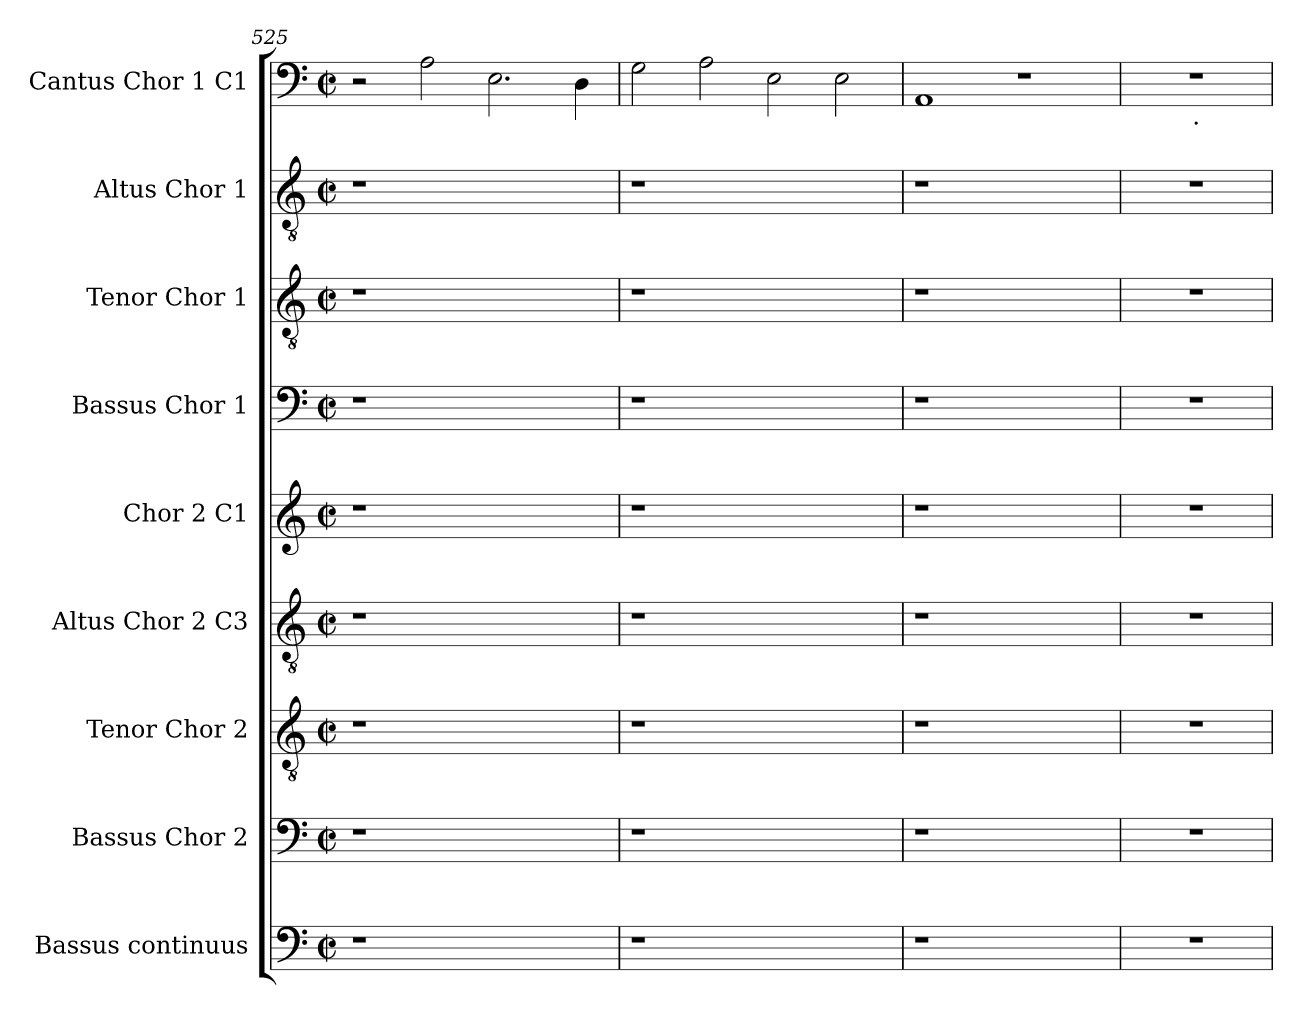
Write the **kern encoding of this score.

**kern	**kern	**kern	**kern	**kern	**kern	**kern	**kern	**kern
*part9	*part8	*part7	*part6	*part5	*part4	*part3	*part2	*part1
*staff9	*staff8	*staff7	*staff6	*staff5	*staff4	*staff3	*staff2	*staff1
*I"Bassus continuus	*I"Bassus Chor 2	*I"Tenor Chor 2	*I"Altus Chor 2 C3	*I"Chor 2 C1	*I"Bassus Chor 1	*I"Tenor Chor 1	*I"Altus Chor 1	*I"Cantus Chor 1 C1
*I'Bc	*I'B2	*I'T2	*I'A2	*I'C2	*I'B1	*I'T1	*I'A1	*I'C1
*clefF4	*clefF4	*clefGv2	*clefGv2	*clefG2	*clefF4	*clefGv2	*clefGv2	*clefF4
*ITrd7c12	*	*	*	*	*	*	*	*
*k[]	*k[]	*k[]	*k[]	*k[]	*k[]	*k[]	*k[]	*k[]
*C:	*C:	*C:	*C:	*C:	*C:	*C:	*C:	*C:
*M2/2	*M2/2	*M2/2	*M2/2	*M2/2	*M2/2	*M2/2	*M2/2	*M2/2
*met(c|)	*met(c|)	*met(c|)	*met(c|)	*met(c|)	*met(c|)	*met(c|)	*met(c|)	*met(c|)
=525	=525	=525	=525	=525	=525	=525	=525	=525
1r	1r	1r	1r	1r	1r	1r	1r	2r
.	.	.	.	.	.	.	.	2A\
1ryy	1ryy	1ryy	1ryy	1ryy	1ryy	1ryy	1ryy	2.E\
.	.	.	.	.	.	.	.	4D\
=526	=526	=526	=526	=526	=526	=526	=526	=526
1r	1r	1r	1r	1r	1r	1r	1r	2G\
.	.	.	.	.	.	.	.	2A\
1ryy	1ryy	1ryy	1ryy	1ryy	1ryy	1ryy	1ryy	2E\
.	.	.	.	.	.	.	.	2E\
!!LO:LB:g=z
=527	=527	=527	=527	=527	=527	=527	=527	=527
1r	1r	1r	1r	1r	1r	1r	1r	1AA
1ryy	1ryy	1ryy	1ryy	1ryy	1ryy	1ryy	1ryy	1r
=528	=528	=528	=528	=528	=528	=528	=528	=528
*	*	*	*	*	*	*	*	*^
1r	1r	1r	1r	1r	1r	1r	1r	1r	4...ryy
!	!	!	!	!	!	!	!	!	!LO:TX:b:t=.
.	.	.	.	.	.	.	.	.	2ryy
.	.	.	.	.	.	.	.	.	32ryy
*	*	*	*	*	*	*	*	*v	*v
=	=	=	=	=	=	=	=	=
*-	*-	*-	*-	*-	*-	*-	*-	*-
